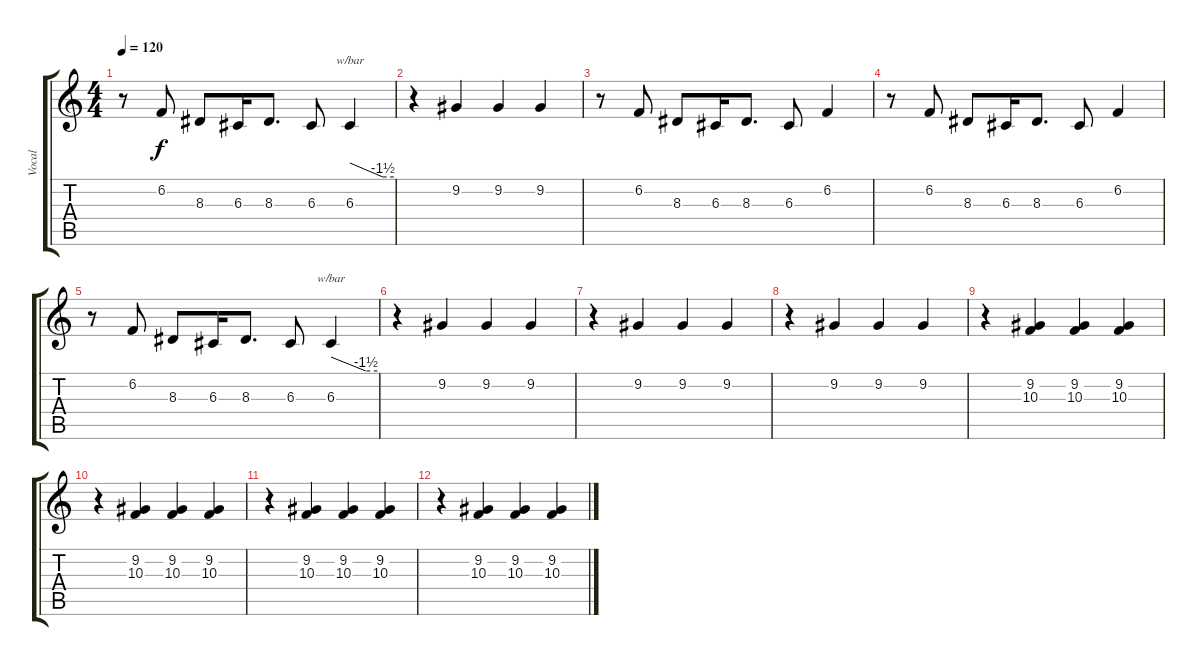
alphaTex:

\track ("Vocal" "Vocal") {instrument sopranosax}
\staff {score tabs}
\tuning (E4 B3 G3 D3 A2 D2) {hide}
\ts (4 4)
\tempo 120
\clef g2
\ks c
r.8{dy f} 6.2.8 8.3.8 6.3.16 8.3.8{d} 6.3.8 6.3.4{tbe (custom default 0 0 45 -6 60 -6)} |
r.4 9.2.4 9.2.4 9.2.4 |
r.8 6.2.8 8.3.8 6.3.16 8.3.8{d} 6.3.8 6.2.4 |
r.8 6.2.8 8.3.8 6.3.16 8.3.8{d} 6.3.8 6.2.4 |
r.8 6.2.8 8.3.8 6.3.16 8.3.8{d} 6.3.8 6.3.4{tbe (custom default 0 0 45 -6 60 -6)} |
r.4 9.2.4 9.2.4 9.2.4 |
r.4 9.2.4 9.2.4 9.2.4 |
r.4 9.2.4 9.2.4 9.2.4 |
r.4 (9.2 10.3).4 (9.2 10.3).4 (9.2 10.3).4 |
r.4 (9.2 10.3).4 (9.2 10.3).4 (9.2 10.3).4 |
r.4 (9.2 10.3).4 (9.2 10.3).4 (9.2 10.3).4 |
r.4 (9.2 10.3).4 (9.2 10.3).4 (9.2 10.3).4
